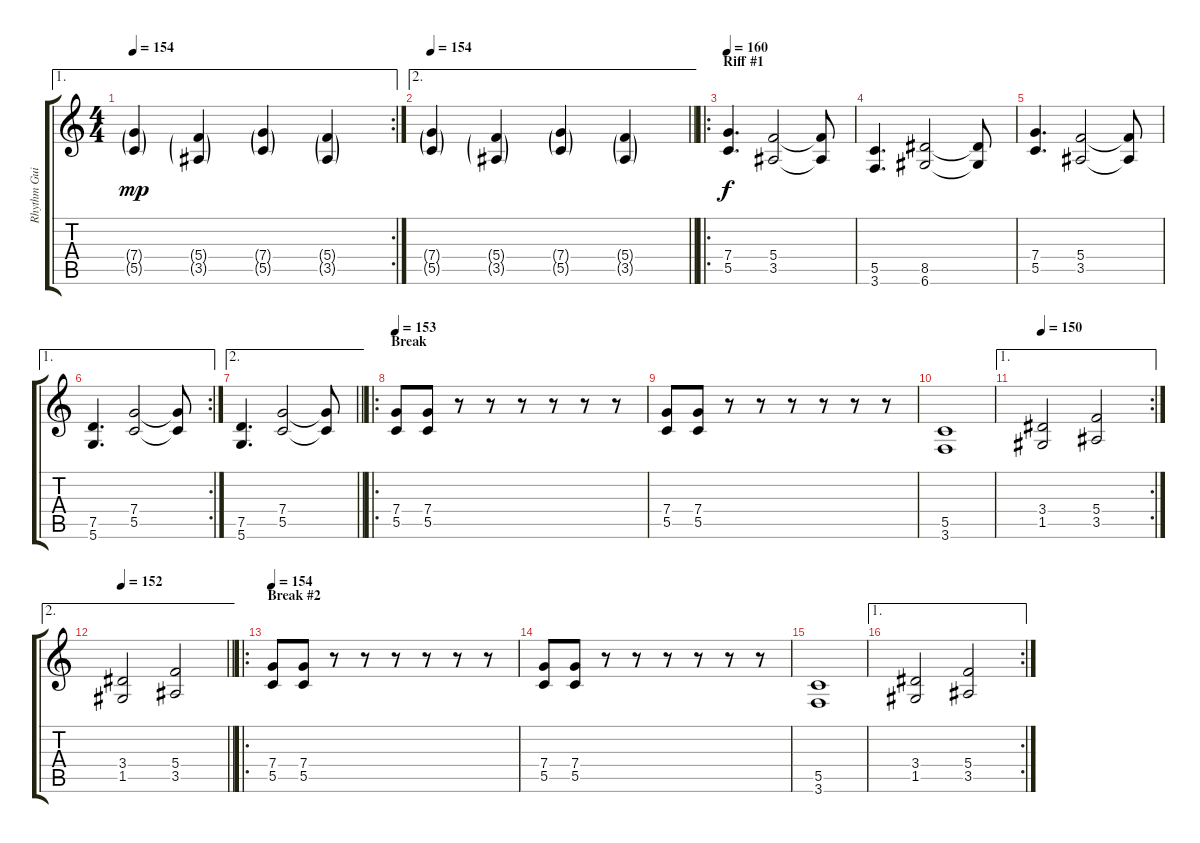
\track ("Rhythm Guitar" "Rhythm Gui") {instrument overdrivenguitar}
\staff {score tabs}
\tuning (D4 A3 F3 C3 G2 D2) {hide}
\ae 1
\rc 2
\ts (4 4)
\tempo 154
\clef g2
\ks c
(7.4{g} 5.5{g}).4{dy mp} (5.4{g} 3.5{g}).4 (7.4{g} 5.5{g}).4 (5.4{g} 3.5{g}).4 |
\ae 2
\tempo 154
\barLineRight lightlight
(7.4{g} 5.5{g}).4 (5.4{g} 3.5{g}).4 (7.4{g} 5.5{g}).4 (5.4{g} 3.5{g}).4 |
\ro
\section ("" "Riff #1")
\tempo 160
(7.4 5.5).4{d dy f} (5.4 3.5).2 (5.4{t} 3.5{t}).8 |
(5.5 3.6).4{d} (8.5 6.6).2 (8.5{t} 6.6{t}).8 |
(7.4 5.5).4{d} (5.4 3.5).2 (5.4{t} 3.5{t}).8 |
\ae 1
\rc 2
(7.5 5.6).4{d} (7.4 5.5).2 (7.4{t} 5.5{t}).8 |
\ae 2
\barLineRight lightlight
(7.5 5.6).4{d} (7.4 5.5).2 (7.4{t} 5.5{t}).8 |
\ro
\section ("" "Break")
\tempo 153
(7.4 5.5).8 (7.4 5.5).8 r.8 r.8 r.8 r.8 r.8 r.8 |
(7.4 5.5).8 (7.4 5.5).8 r.8 r.8 r.8 r.8 r.8 r.8 |
(5.5 3.6).1 |
\ae 1
\rc 2
\tempo 150
(3.4 1.5).2 (5.4 3.5).2 |
\ae 2
\tempo 152
\barLineRight lightlight
(3.4 1.5).2 (5.4 3.5).2 |
\ro
\section ("" "Break #2")
\tempo 154
(7.4 5.5).8 (7.4 5.5).8 r.8 r.8 r.8 r.8 r.8 r.8 |
(7.4 5.5).8 (7.4 5.5).8 r.8 r.8 r.8 r.8 r.8 r.8 |
(5.5 3.6).1 |
\ae 1
\rc 2
(3.4 1.5).2 (5.4 3.5).2
